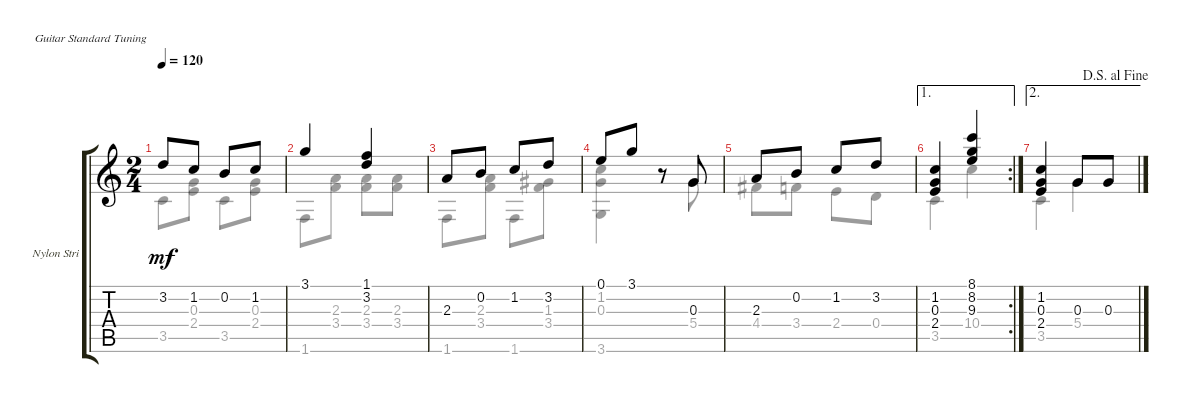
\bracketExtendMode groupsimilarinstruments
\firstSystemTrackNameOrientation horizontal
\otherSystemsTrackNameOrientation horizontal
\track ("Nylon Stringed Guitar" "Nylon Stri") {instrument acousticguitarnylon}
\staff {score tabs}
\tuning (E4 B3 G3 D3 A2 E2)
\voice
\ts (2 4)
\tempo 120
\clef g2
\ks c
3.2.8{dy mf} 1.2.8 0.2.8 1.2.8 |
3.1.4 (1.1 3.2).4 |
2.3.8 0.2.8 1.2.8 3.2.8 |
0.1.8 3.1.8 r.8 0.3.8 |
2.3.8 0.2.8 1.2.8 3.2.8 |
\ae 1
\rc 2
(1.2 0.3 2.4).4 (8.1 8.2 9.3).4 |
\ae 2
\jump dalsegnoalfine
(1.2 0.3 2.4).4 0.3.8 0.3.8
\voice
\clef g2
\ottava regular
\simile none
\ks c
3.5.8{dy mf} (2.4 0.3).8 3.5.8 (2.4 0.3).8 |
1.6.8 (3.4 2.3).8 (2.3 3.4).8 (3.4 2.3).8 |
1.6.8 (3.4 2.3).8 1.6.8 (3.4 1.3).8 |
(1.2 0.3 3.6).4 r.8 5.4.8 |
4.4.8 3.4.8 2.4.8 0.4.8 |
3.5.4 10.4.4 |
3.5.4 5.4.4
